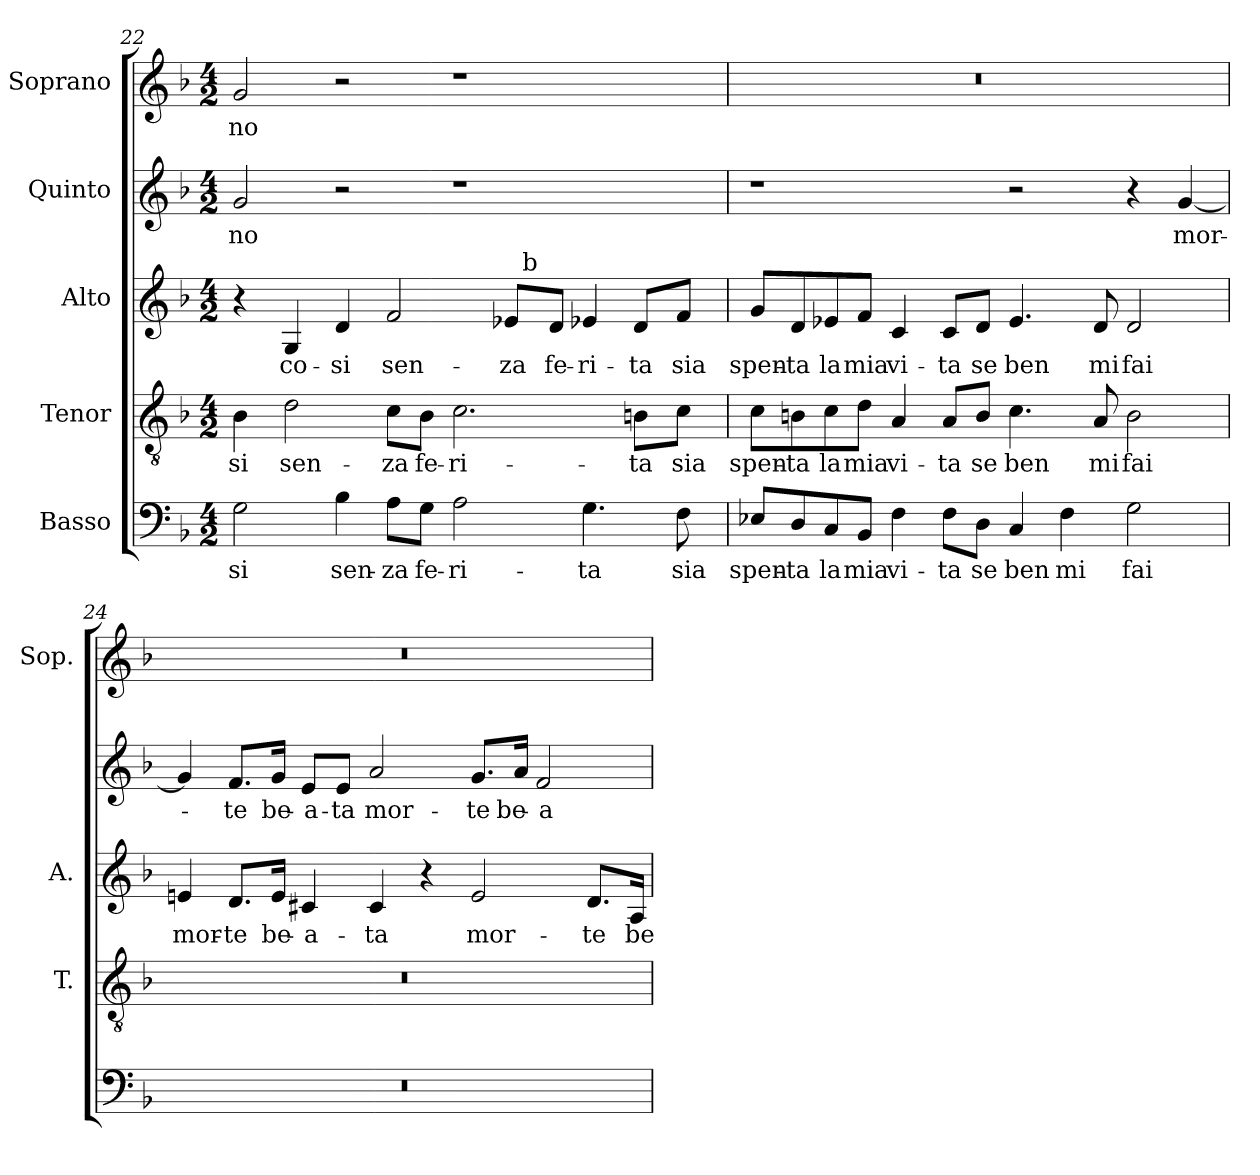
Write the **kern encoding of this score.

**kern	**text	**kern	**text	**kern	**text	**kern	**text	**kern	**text
*part5	*part5	*part4	*part4	*part3	*part3	*part2	*part2	*part1	*part1
*staff5	*staff5	*staff4	*staff4	*staff3	*staff3	*staff2	*staff2	*staff1	*staff1
*I"Basso	*	*I"Tenor	*	*I"Alto	*	*I"Quinto	*	*I"Soprano	*
*	*	*I'T.	*	*I'A.	*	*	*	*I'Sop.	*
*clefF4	*	*clefGv2	*	*clefG2	*	*clefG2	*	*clefG2	*
*	*	*ITrd7c12	*	*	*	*	*	*	*
*k[b-]	*	*k[b-]	*	*k[b-]	*	*k[b-]	*	*k[b-]	*
*F:	*	*F:	*	*F:	*	*F:	*	*F:	*
*M4/2	*	*M4/2	*	*M4/2	*	*M4/2	*	*M4/2	*
=22	=22	=22	=22	=22	=22	=22	=22	=22	=22
!	!LO:LY:b:color=#000000	!	!	!	!	!	!	!	!
!	!	!	!LO:LY:b:color=#000000	!	!	!	!	!	!
!	!	!	!	!	!	!	!LO:LY:b:color=#000000	!	!
!	!	!	!	!	!	!	!	!	!LO:LY:b:color=#000000
*	*	*	*	*^	*	*	*	*	*
2Gi\	-si	4BB-i\	-si	4r	1ryy	.	2gi/	-no	2gi/	-no
!	!	!	!LO:LY:b:color=#000000	!	!	!	!	!	!	!
!	!	!	!	!	!	!LO:LY:b:color=#000000	!	!	!	!
.	.	2Di\	sen-	4Gi/	.	co-	.	.	.	.
!	!LO:LY:b:color=#000000	!	!	!	!	!	!	!	!	!
!	!	!	!	!	!	!LO:LY:b:color=#000000	!	!	!	!
4B-i\	sen-	.	.	4di/	.	-si	2r	.	2r	.
!	!LO:LY:b:color=#000000	!	!	!	!	!	!	!	!	!
!	!	!	!LO:LY:b:color=#000000	!	!	!	!	!	!	!
!	!	!	!	!	!	!LO:LY:b:color=#000000	!	!	!	!
8Ai\L	-za	8Ci\L	-za	2fi/	.	sen-	.	.	.	.
!	!LO:LY:b:color=#000000	!	!	!	!	!	!	!	!	!
!	!	!	!LO:LY:b:color=#000000	!	!	!	!	!	!	!
8Gi\J	fe-	8BB-i\J	fe-	.	.	.	.	.	.	.
!	!LO:LY:b:color=#000000	!	!	!	!	!	!	!	!	!
!	!	!	!LO:LY:b:color=#000000	!	!	!	!	!	!	!
2Ai\	-ri-	2.Ci\	-ri-	.	4ryy	.	1r	.	1r	.
!	!	!	!	!	!	!LO:LY:b:color=#000000	!	!	!	!
.	.	.	.	8e-i/L	32ryy	-za	.	.	.	.
.	.	.	.	.	256ryy	.	.	.	.	.
!	!	!	!	!	!LO:TX:a:t=b	!	!	!	!	!
.	.	.	.	.	2ryy	.	.	.	.	.
!	!	!	!	!	!	!LO:LY:b:color=#000000	!	!	!	!
.	.	.	.	8di/J	.	fe-	.	.	.	.
!	!LO:LY:b:color=#000000	!	!	!	!	!	!	!	!	!
!	!	!	!	!	!	!LO:LY:b:color=#000000	!	!	!	!
4.Gi\	-ta	.	.	4e-Xi/	.	-ri-	.	.	.	.
!	!	!	!LO:LY:b:color=#000000	!	!	!	!	!	!	!
!	!	!	!	!	!	!LO:LY:b:color=#000000	!	!	!	!
.	.	8BBni\L	-ta	8di/L	.	-ta	.	.	.	.
.	.	.	.	.	8ryy	.	.	.	.	.
!	!LO:LY:b:color=#000000	!	!	!	!	!	!	!	!	!
!	!	!	!LO:LY:b:color=#000000	!	!	!	!	!	!	!
!	!	!	!	!	!	!LO:LY:b:color=#000000	!	!	!	!
8Fi\	sia	8Ci\J	sia	8fi/J	.	sia	.	.	.	.
.	.	.	.	.	16ryy	.	.	.	.	.
.	.	.	.	.	64..ryy	.	.	.	.	.
*	*	*	*	*v	*v	*	*	*	*	*
=23	=23	=23	=23	=23	=23	=23	=23	=23	=23
*	*	*	*	*^	*	*	*	*	*
!	!LO:LY:b:color=#000000	!	!	!	!	!	!	!	!	!
*	*	*	*	*v	*v	*	*	*	*	*
*	*	*	*	*^	*	*	*	*	*
!	!	!	!LO:LY:b:color=#000000	!	!	!	!	!	!	!
*	*	*	*	*v	*v	*	*	*	*	*
*	*	*	*	*^	*	*	*	*	*
!	!	!	!	!	!	!LO:LY:b:color=#000000	!	!	!LO:N:vis=1	!
*	*	*	*	*v	*v	*	*	*	*	*
8E-Xi/L	spen-	8Ci\L	spen-	8gi/L	spen-	1r	.	0r	.
!	!LO:LY:b:color=#000000	!	!	!	!	!	!	!	!
!	!	!	!LO:LY:b:color=#000000	!	!	!	!	!	!
!	!	!	!	!	!LO:LY:b:color=#000000	!	!	!	!
8Di/	-ta	8BBni\	-ta	8di/	-ta	.	.	.	.
!	!LO:LY:b:color=#000000	!	!	!	!	!	!	!	!
!	!	!	!LO:LY:b:color=#000000	!	!	!	!	!	!
!	!	!	!	!	!LO:LY:b:color=#000000	!	!	!	!
8Ci/	la	8Ci\	la	8e-Xi/	la	.	.	.	.
!	!LO:LY:b:color=#000000	!	!	!	!	!	!	!	!
!	!	!	!LO:LY:b:color=#000000	!	!	!	!	!	!
!	!	!	!	!	!LO:LY:b:color=#000000	!	!	!	!
8BB-i/J	mia	8Di\J	mia	8fi/J	mia	.	.	.	.
!	!LO:LY:b:color=#000000	!	!	!	!	!	!	!	!
!	!	!	!LO:LY:b:color=#000000	!	!	!	!	!	!
!	!	!	!	!	!LO:LY:b:color=#000000	!	!	!	!
4Fi\	vi-	4AAi/	vi-	4ci/	vi-	.	.	.	.
!	!LO:LY:b:color=#000000	!	!	!	!	!	!	!	!
!	!	!	!LO:LY:b:color=#000000	!	!	!	!	!	!
!	!	!	!	!	!LO:LY:b:color=#000000	!	!	!	!
8Fi\L	-ta	8AAi/L	-ta	8ci/L	-ta	.	.	.	.
!	!LO:LY:b:color=#000000	!	!	!	!	!	!	!	!
!	!	!	!LO:LY:b:color=#000000	!	!	!	!	!	!
!	!	!	!	!	!LO:LY:b:color=#000000	!	!	!	!
8Di\J	se	8BBi/J	se	8di/J	se	.	.	.	.
!	!LO:LY:b:color=#000000	!	!	!	!	!	!	!	!
!	!	!	!LO:LY:b:color=#000000	!	!	!	!	!	!
!	!	!	!	!	!LO:LY:b:color=#000000	!	!	!	!
4Ci/	ben	4.Ci\	ben	4.e-i/	ben	2r	.	.	.
!	!LO:LY:b:color=#000000	!	!	!	!	!	!	!	!
4Fi\	mi	.	.	.	.	.	.	.	.
!	!	!	!LO:LY:b:color=#000000	!	!	!	!	!	!
!	!	!	!	!	!LO:LY:b:color=#000000	!	!	!	!
.	.	8AAi/	mi	8di/	mi	.	.	.	.
!	!LO:LY:b:color=#000000	!	!	!	!	!	!	!	!
!	!	!	!LO:LY:b:color=#000000	!	!	!	!	!	!
!	!	!	!	!	!LO:LY:b:color=#000000	!	!	!	!
2Gi\	fai	2BBi\	fai	2di/	fai	4r	.	.	.
!	!	!	!	!	!	!	!LO:LY:b:color=#000000	!	!
.	.	.	.	.	.	[<4gi/	mor-	.	.
!!LO:LB:g=z
=24	=24	=24	=24	=24	=24	=24	=24	=24	=24
!LO:N:vis=1	!	!LO:N:vis=1	!	!	!	!	!	!	!
!	!	!	!	!	!LO:LY:b:color=#000000	!	!	!LO:N:vis=1	!
0r	.	0r	.	4eni/	mor-	4gi/]	.	0r	.
!	!	!	!	!	!LO:LY:b:color=#000000	!	!	!	!
!	!	!	!	!	!	!	!LO:LY:b:color=#000000	!	!
.	.	.	.	8.di/L	-te	8.fi/L	-te	.	.
!	!	!	!	!	!LO:LY:b:color=#000000	!	!	!	!
!	!	!	!	!	!	!	!LO:LY:b:color=#000000	!	!
.	.	.	.	16ei/Jk	be-	16gi/Jk	be-	.	.
!	!	!	!	!	!LO:LY:b:color=#000000	!	!	!	!
!	!	!	!	!	!	!	!LO:LY:b:color=#000000	!	!
.	.	.	.	4c#Xi/	-a-	8ei/L	-a-	.	.
!	!	!	!	!	!	!	!LO:LY:b:color=#000000	!	!
.	.	.	.	.	.	8ei/J	-ta	.	.
!	!	!	!	!	!LO:LY:b:color=#000000	!	!	!	!
!	!	!	!	!	!	!	!LO:LY:b:color=#000000	!	!
.	.	.	.	4c#i/	-ta	2ai/	mor-	.	.
.	.	.	.	4r	.	.	.	.	.
!	!	!	!	!	!LO:LY:b:color=#000000	!	!	!	!
!	!	!	!	!	!	!	!LO:LY:b:color=#000000	!	!
.	.	.	.	2ei/	mor-	8.gi/L	-te	.	.
!	!	!	!	!	!	!	!LO:LY:b:color=#000000	!	!
.	.	.	.	.	.	16ai/Jk	be-	.	.
!	!	!	!	!	!	!	!LO:LY:b:color=#000000	!	!
.	.	.	.	.	.	2fi/	-a-	.	.
!	!	!	!	!	!LO:LY:b:color=#000000	!	!	!	!
.	.	.	.	8.di/L	-te	.	.	.	.
!	!	!	!	!	!LO:LY:b:color=#000000	!	!	!	!
.	.	.	.	16Ai/Jk	be-	.	.	.	.
=	=	=	=	=	=	=	=	=	=
*-	*-	*-	*-	*-	*-	*-	*-	*-	*-
